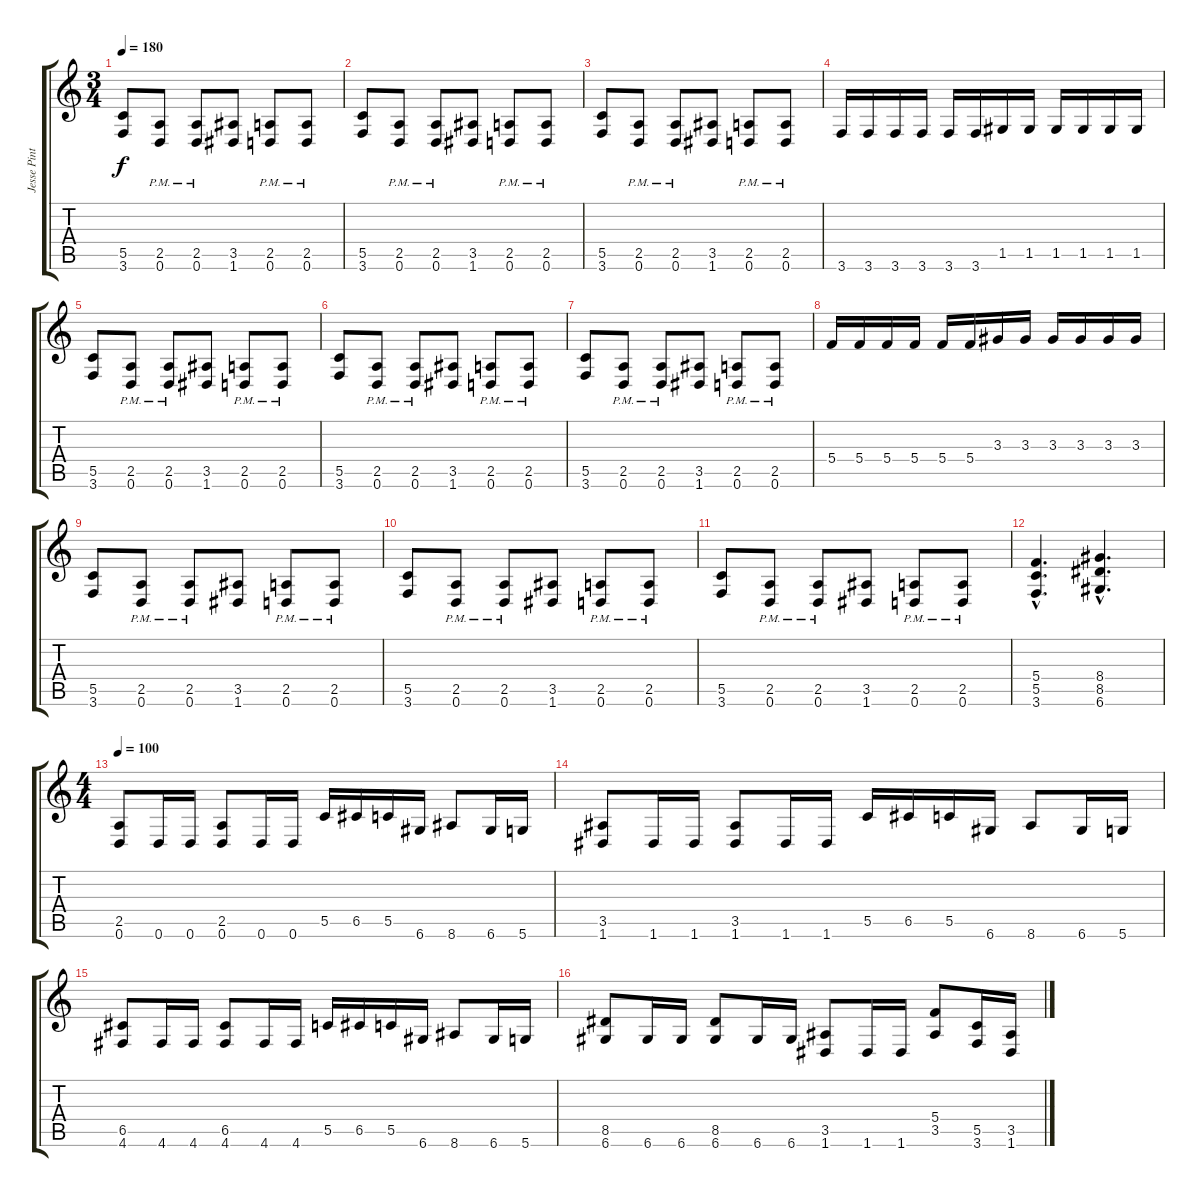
\track ("Jesse Pintado (Guitar 2)" "Jesse Pint") {instrument distortionguitar}
\staff {score tabs}
\tuning (D4 A3 F3 C3 G2 D2) {hide}
\ts (3 4)
\tempo 180
\clef g2
\ks c
(5.5 3.6).8{dy f} (2.5{pm} 0.6).8 (2.5{pm} 0.6).8 (3.5 1.6).8 (2.5{pm} 0.6).8 (2.5{pm} 0.6).8 |
(5.5 3.6).8 (2.5{pm} 0.6).8 (2.5{pm} 0.6).8 (3.5 1.6).8 (2.5{pm} 0.6).8 (2.5{pm} 0.6).8 |
(5.5 3.6).8 (2.5{pm} 0.6).8 (2.5{pm} 0.6).8 (3.5 1.6).8 (2.5{pm} 0.6).8 (2.5{pm} 0.6).8 |
3.6.16 3.6.16 3.6.16 3.6.16 3.6.16 3.6.16 1.5.16 1.5.16 1.5.16 1.5.16 1.5.16 1.5.16 |
(5.5 3.6).8 (2.5{pm} 0.6).8 (2.5{pm} 0.6).8 (3.5 1.6).8 (2.5{pm} 0.6).8 (2.5{pm} 0.6).8 |
(5.5 3.6).8 (2.5{pm} 0.6).8 (2.5{pm} 0.6).8 (3.5 1.6).8 (2.5{pm} 0.6).8 (2.5{pm} 0.6).8 |
(5.5 3.6).8 (2.5{pm} 0.6).8 (2.5{pm} 0.6).8 (3.5 1.6).8 (2.5{pm} 0.6).8 (2.5{pm} 0.6).8 |
5.4.16 5.4.16 5.4.16 5.4.16 5.4.16 5.4.16 3.3.16 3.3.16 3.3.16 3.3.16 3.3.16 3.3.16 |
(5.5 3.6).8 (2.5{pm} 0.6).8 (2.5{pm} 0.6).8 (3.5 1.6).8 (2.5{pm} 0.6).8 (2.5{pm} 0.6).8 |
(5.5 3.6).8 (2.5{pm} 0.6).8 (2.5{pm} 0.6).8 (3.5 1.6).8 (2.5{pm} 0.6).8 (2.5{pm} 0.6).8 |
(5.5 3.6).8 (2.5{pm} 0.6).8 (2.5{pm} 0.6).8 (3.5 1.6).8 (2.5{pm} 0.6).8 (2.5{pm} 0.6).8 |
(5.4{hac} 5.5{hac} 3.6{hac}).4{d} (8.4{hac} 8.5{hac} 6.6{hac}).4{d} |
\ts (4 4)
\tempo 100
(2.5 0.6).8 0.6.16 0.6.16 (2.5 0.6).8 0.6.16 0.6.16 5.5.16 6.5.16 5.5.16 6.6.16 8.6.8 6.6.16 5.6.16 |
(3.5 1.6).8 1.6.16 1.6.16 (3.5 1.6).8 1.6.16 1.6.16 5.5.16 6.5.16 5.5.16 6.6.16 8.6.8 6.6.16 5.6.16 |
(6.5 4.6).8 4.6.16 4.6.16 (6.5 4.6).8 4.6.16 4.6.16 5.5.16 6.5.16 5.5.16 6.6.16 8.6.8 6.6.16 5.6.16 |
(8.5 6.6).8 6.6.16 6.6.16 (8.5 6.6).8 6.6.16 6.6.16 (3.5 1.6).8 1.6.16 1.6.16 (5.4 3.5).8 (5.5 3.6).16 (3.5 1.6).16
